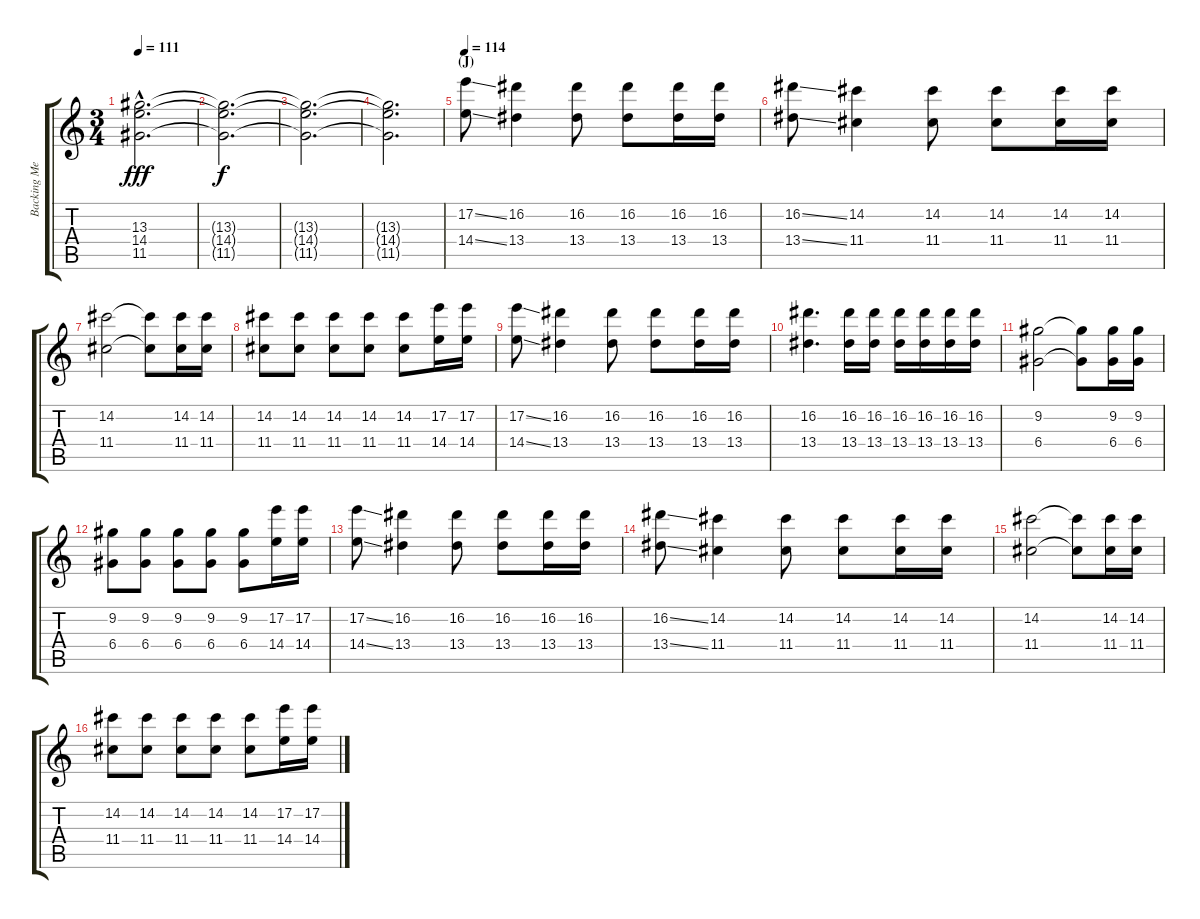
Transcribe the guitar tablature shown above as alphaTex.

\track ("Backing Melody" "Backing Me") {instrument electricguitarjazz}
\staff {score tabs}
\tuning (E4 B3 G3 D3 A2 E2) {hide}
\ts (3 4)
\tempo 111
\clef g2
\ks c
(13.3{hac} 14.4{hac} 11.5{hac}).2{d dy fff} |
(13.3{t} 14.4{t} 11.5{t}).2{d dy f} |
(13.3{t} 14.4{t} 11.5{t}).2{d} |
(13.3{t} 14.4{t} 11.5{t}).2{d} |
\section ("" "(J)")
\tempo 114
(17.2{ss} 14.4{ss}).8 (16.2 13.4).4 (16.2 13.4).8 (16.2 13.4).8 (16.2 13.4).16 (16.2 13.4).16 |
(16.2{ss} 13.4{ss}).8 (14.2 11.4).4 (14.2 11.4).8 (14.2 11.4).8 (14.2 11.4).16 (14.2 11.4).16 |
(14.2 11.4).2 (14.2{t} 11.4{t}).8 (14.2 11.4).16 (14.2 11.4).16 |
(14.2 11.4).8 (14.2 11.4).8 (14.2 11.4).8 (14.2 11.4).8 (14.2 11.4).8 (17.2 14.4).16 (17.2 14.4).16 |
(17.2{ss} 14.4{ss}).8 (16.2 13.4).4 (16.2 13.4).8 (16.2 13.4).8 (16.2 13.4).16 (16.2 13.4).16 |
(16.2 13.4).4{d} (16.2 13.4).16 (16.2 13.4).16 (16.2 13.4).16 (16.2 13.4).16 (16.2 13.4).16 (16.2 13.4).16 |
(9.2 6.4).2 (9.2{t} 6.4{t}).8 (9.2 6.4).16 (9.2 6.4).16 |
(9.2 6.4).8 (9.2 6.4).8 (9.2 6.4).8 (9.2 6.4).8 (9.2 6.4).8 (17.2 14.4).16 (17.2 14.4).16 |
(17.2{ss} 14.4{ss}).8 (16.2 13.4).4 (16.2 13.4).8 (16.2 13.4).8 (16.2 13.4).16 (16.2 13.4).16 |
(16.2{ss} 13.4{ss}).8 (14.2 11.4).4 (14.2 11.4).8 (14.2 11.4).8 (14.2 11.4).16 (14.2 11.4).16 |
(14.2 11.4).2 (14.2{t} 11.4{t}).8 (14.2 11.4).16 (14.2 11.4).16 |
(14.2 11.4).8 (14.2 11.4).8 (14.2 11.4).8 (14.2 11.4).8 (14.2 11.4).8 (17.2 14.4).16 (17.2 14.4).16
